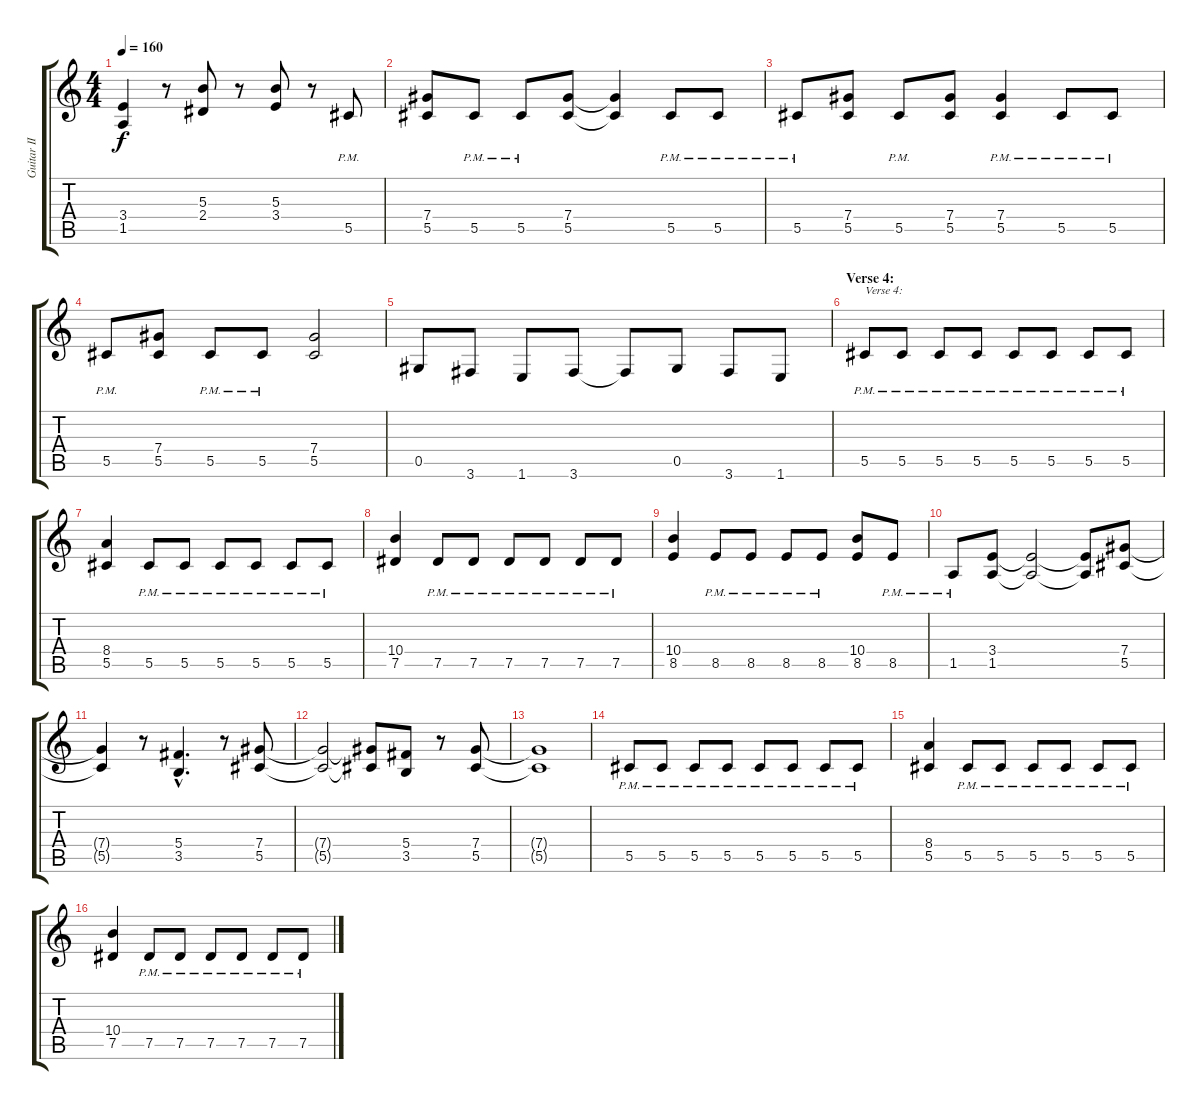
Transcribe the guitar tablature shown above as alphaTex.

\track ("Guitar II" "Guitar II") {instrument distortionguitar}
\staff {score tabs}
\tuning (Eb4 Bb3 Gb3 Db3 Ab2 Eb2) {hide}
\ts (4 4)
\tempo 160
\clef g2
\ks c
(3.4{t} 1.5{t}).4{dy f} r.8 (5.3 2.4).8 r.8 (5.3 3.4).8 r.8 5.5{pm}.8 |
(7.4 5.5).8 5.5{pm}.8 5.5{pm}.8 (7.4 5.5).8 (7.4{t} 5.5{t}).4 5.5{pm}.8 5.5{pm}.8 |
5.5{pm}.8 (7.4 5.5).8 5.5{pm}.8 (7.4 5.5).8 (7.4{pm} 5.5).4 5.5{pm}.8 5.5{pm}.8 |
5.5{pm}.8 (7.4 5.5).8 5.5{pm}.8 5.5{pm}.8 (7.4 5.5).2 |
0.5.8 3.6.8 1.6.8 3.6.8 3.6{t}.8 0.5.8 3.6.8 1.6.8 |
\section ("" "Verse 4:")
5.5{pm}.8{txt "Verse 4:"} 5.5{pm}.8 5.5{pm}.8 5.5{pm}.8 5.5{pm}.8 5.5{pm}.8 5.5{pm}.8 5.5{pm}.8 |
(8.4 5.5).4 5.5{pm}.8 5.5{pm}.8 5.5{pm}.8 5.5{pm}.8 5.5{pm}.8 5.5{pm}.8 |
(10.4 7.5).4 7.5{pm}.8 7.5{pm}.8 7.5{pm}.8 7.5{pm}.8 7.5{pm}.8 7.5{pm}.8 |
(10.4 8.5).4 8.5{pm}.8 8.5{pm}.8 8.5{pm}.8 8.5{pm}.8 (10.4 8.5).8 8.5{pm}.8 |
1.5{pm}.8 (3.4 1.5).8 (3.4{t} 1.5{t}).2 (3.4{t} 1.5{t}).8 (7.4 5.5).8 |
(7.4{t} 5.5{t}).4 r.8 (5.4{hac} 3.5{hac}).4{d} r.8 (7.4 5.5).8 |
(7.4{t} 5.5{t}).2 (7.4{t} 5.5{t}).8 (5.4 3.5).8 r.8 (7.4 5.5).8 |
(7.4{t} 5.5{t}).1 |
5.5{pm}.8 5.5{pm}.8 5.5{pm}.8 5.5{pm}.8 5.5{pm}.8 5.5{pm}.8 5.5{pm}.8 5.5{pm}.8 |
(8.4 5.5).4 5.5{pm}.8 5.5{pm}.8 5.5{pm}.8 5.5{pm}.8 5.5{pm}.8 5.5{pm}.8 |
(10.4 7.5).4 7.5{pm}.8 7.5{pm}.8 7.5{pm}.8 7.5{pm}.8 7.5{pm}.8 7.5{pm}.8
